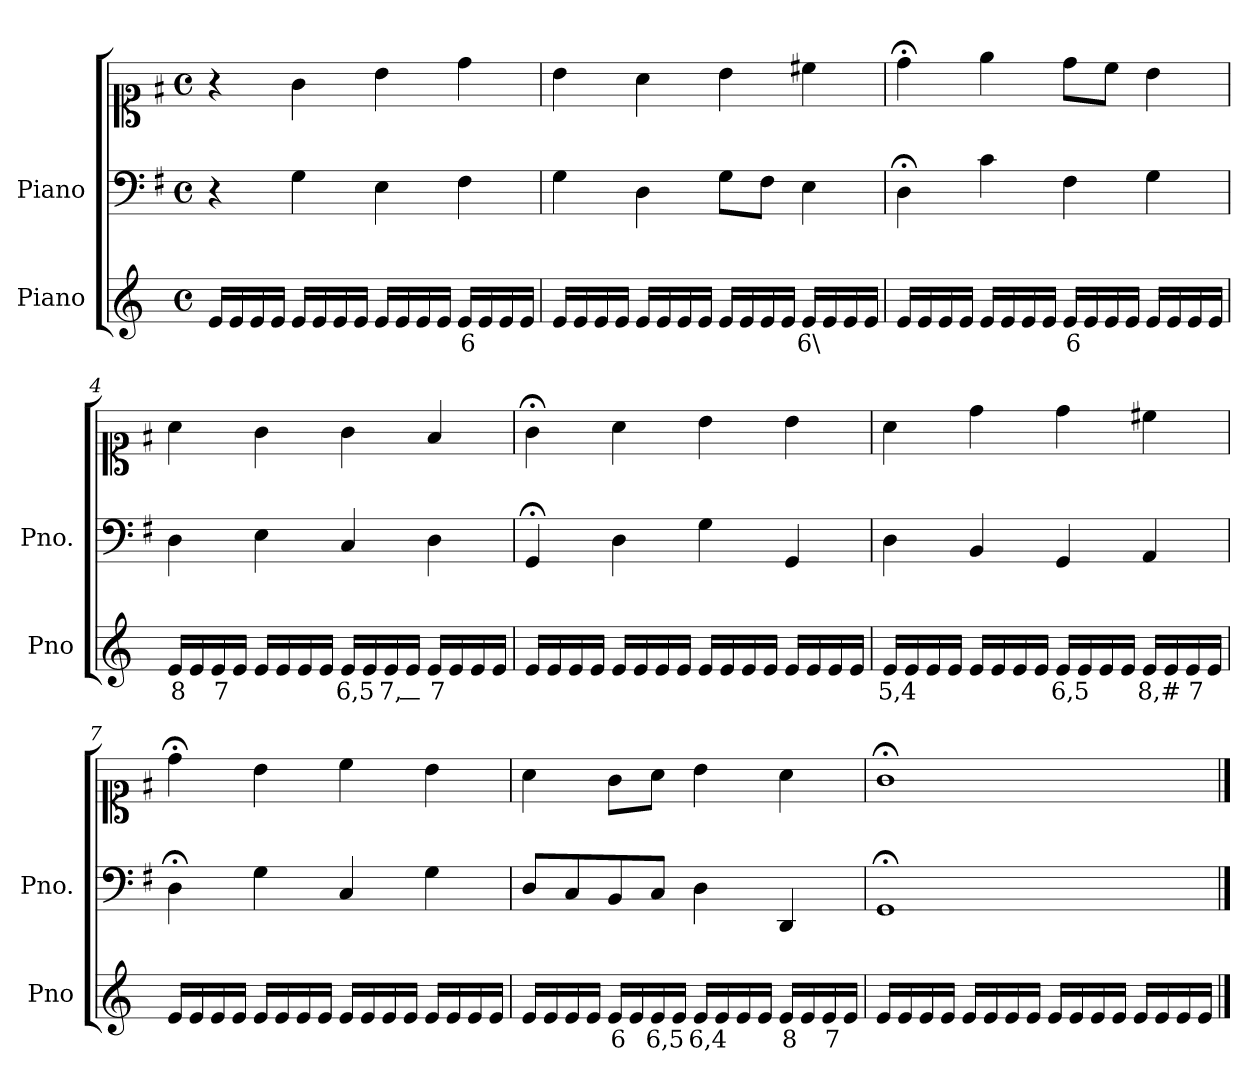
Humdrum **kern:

**kern	**text	**kern	**kern
*part2	*part2	*part1	*part1
*staff3	*staff3	*staff2	*staff1
*I"Piano	*	*I"Piano	*
*I'Pno	*	*I'Pno.	*
*clefG2	*	*clefF4	*clefC1
*k[]	*	*k[f#]	*k[f#]
*M4/4	*	*M4/4	*M4/4
*met(c)	*	*met(c)	*met(c)
=1	=1	=1	=1
16e/LL	.	4r	4r
16e/	.	.	.
16e/	.	.	.
16e/JJ	.	.	.
16e/LL	.	4G\	4g\
16e/	.	.	.
16e/	.	.	.
16e/JJ	.	.	.
16e/LL	.	4E\	4b\
16e/	.	.	.
16e/	.	.	.
16e/JJ	.	.	.
!	!LO:LY:b	!	!
16e/LL	6	4F#\	4dd\
16e/	.	.	.
16e/	.	.	.
16e/JJ	.	.	.
=2	=2	=2	=2
16e/LL	.	4G\	4b\
16e/	.	.	.
16e/	.	.	.
16e/JJ	.	.	.
16e/LL	.	4D\	4a\
16e/	.	.	.
16e/	.	.	.
16e/JJ	.	.	.
16e/LL	.	8G\L	4b\
16e/	.	.	.
!	!LO:LY:b	!	!
16e/	_	8F#\J	.
16e/JJ	.	.	.
!	!LO:LY:b	!	!
16e/LL	6\	4E\	4cc#X\
16e/	.	.	.
16e/	.	.	.
16e/JJ	.	.	.
=3	=3	=3	=3
16e/LL	.	4D;<\	4dd;<\
16e/	.	.	.
16e/	.	.	.
16e/JJ	.	.	.
16e/LL	.	4c\	4ee\
16e/	.	.	.
16e/	.	.	.
16e/JJ	.	.	.
!	!LO:LY:b	!	!
16e/LL	6	4F#\	8dd\L
16e/	.	.	.
16e/	.	.	8cc\J
16e/JJ	.	.	.
16e/LL	.	4G\	4b\
16e/	.	.	.
16e/	.	.	.
16e/JJ	.	.	.
=4	=4	=4	=4
!	!LO:LY:b	!	!
16e/LL	8	4D\	4a\
16e/	.	.	.
!	!LO:LY:b	!	!
16e/	7	.	.
16e/JJ	.	.	.
16e/LL	.	4E\	4g\
16e/	.	.	.
16e/	.	.	.
16e/JJ	.	.	.
!	!LO:LY:b	!	!
16e/LL	6,5	4C/	4g\
16e/	.	.	.
!	!LO:LY:b	!	!
16e/	7,_	.	.
16e/JJ	.	.	.
!	!LO:LY:b	!	!
16e/LL	7	4D\	4f#/
16e/	.	.	.
16e/	.	.	.
16e/JJ	.	.	.
=5	=5	=5	=5
16e/LL	.	4GG;</	4g;<\
16e/	.	.	.
16e/	.	.	.
16e/JJ	.	.	.
16e/LL	.	4D\	4a\
16e/	.	.	.
16e/	.	.	.
16e/JJ	.	.	.
16e/LL	.	4G\	4b\
16e/	.	.	.
16e/	.	.	.
16e/JJ	.	.	.
16e/LL	.	4GG/	4b\
16e/	.	.	.
16e/	.	.	.
16e/JJ	.	.	.
=6	=6	=6	=6
!	!LO:LY:b	!	!
16e/LL	5,4	4D\	4a\
16e/	.	.	.
16e/	.	.	.
16e/JJ	.	.	.
16e/LL	.	4BB/	4dd\
16e/	.	.	.
16e/	.	.	.
16e/JJ	.	.	.
!	!LO:LY:b	!	!
16e/LL	6,5	4GG/	4dd\
16e/	.	.	.
16e/	.	.	.
16e/JJ	.	.	.
!	!LO:LY:b	!	!
16e/LL	8,#	4AA/	4cc#X\
16e/	.	.	.
!	!LO:LY:b	!	!
16e/	7	.	.
16e/JJ	.	.	.
=7	=7	=7	=7
16e/LL	.	4D;<\	4dd;<\
16e/	.	.	.
16e/	.	.	.
16e/JJ	.	.	.
16e/LL	.	4G\	4b\
16e/	.	.	.
16e/	.	.	.
16e/JJ	.	.	.
16e/LL	.	4C/	4cc\
16e/	.	.	.
16e/	.	.	.
16e/JJ	.	.	.
16e/LL	.	4G\	4b\
16e/	.	.	.
16e/	.	.	.
16e/JJ	.	.	.
=8	=8	=8	=8
16e/LL	.	8D/L	4a\
16e/	.	.	.
16e/	.	8C/	.
16e/JJ	.	.	.
!	!LO:LY:b	!	!
16e/LL	6	8BB/	8g\L
16e/	.	.	.
!	!LO:LY:b	!	!
16e/	6,5	8C/J	8a\J
16e/JJ	.	.	.
!	!LO:LY:b	!	!
16e/LL	6,4	4D\	4b\
16e/	.	.	.
16e/	.	.	.
16e/JJ	.	.	.
!	!LO:LY:b	!	!
16e/LL	8	4DD/	4a\
16e/	.	.	.
!	!LO:LY:b	!	!
16e/	7	.	.
16e/JJ	.	.	.
=9	=9	=9	=9
16e/LL	.	1GG;<	1g;<
16e/	.	.	.
16e/	.	.	.
16e/JJ	.	.	.
16e/LL	.	.	.
16e/	.	.	.
16e/	.	.	.
16e/JJ	.	.	.
16e/LL	.	.	.
16e/	.	.	.
16e/	.	.	.
16e/JJ	.	.	.
16e/LL	.	.	.
16e/	.	.	.
16e/	.	.	.
16e/JJ	.	.	.
==	==	==	==
*-	*-	*-	*-
